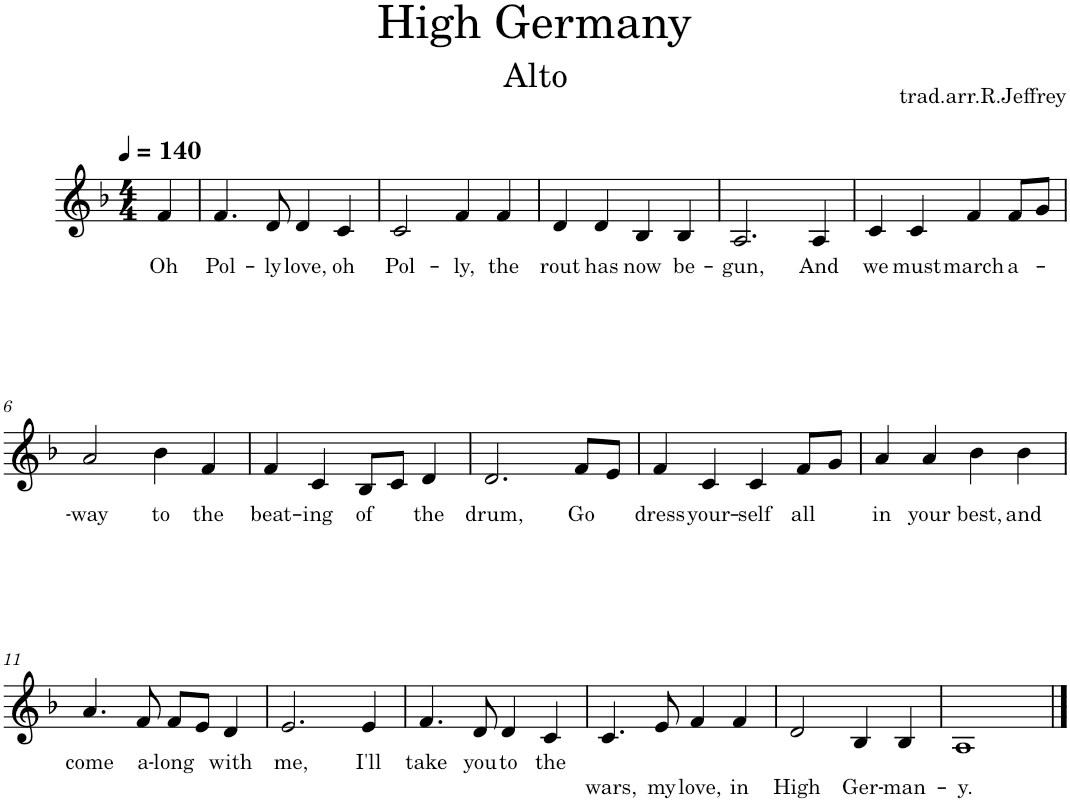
**kern	**text	**text
*part1	*part1	*part1
*staff1	*staff1	*staff1
*I"Piano	*	*
*I'Pno.	*	*
*clefG2	*	*
*k[b-]	*	*
*M4/4	*	*
*MM140	*	*
=	=	=
!	!LO:LY:b	!
4f/	Oh	.
=1	=1	=1
!	!LO:LY:b	!
4.f/	Pol-	.
!	!LO:LY:b	!
8d/	-ly	.
!	!LO:LY:b	!
4d/	love,	.
!	!LO:LY:b	!
4c/	oh	.
=2	=2	=2
!	!LO:LY:b	!
2c/	Pol-	.
!	!LO:LY:b	!
4f/	-ly,	.
!	!LO:LY:b	!
4f/	the	.
=3	=3	=3
!	!LO:LY:b	!
4d/	rout	.
!	!LO:LY:b	!
4d/	has	.
!	!LO:LY:b	!
4B-/	now	.
!	!LO:LY:b	!
4B-/	be-	.
=4	=4	=4
!	!LO:LY:b	!
2.A/	-gun,	.
!	!LO:LY:b	!
4A/	And	.
=5	=5	=5
!	!LO:LY:b	!
4c/	we	.
!	!LO:LY:b	!
4c/	must	.
!	!LO:LY:b	!
4f/	march	.
!	!LO:LY:b	!
8f/L	a-	.
8g/J	.	.
!!LO:LB:g=z
=6	=6	=6
!	!LO:LY:b	!
2a/	way	.
!	!LO:LY:b	!
4b-\	to	.
!	!LO:LY:b	!
4f/	the	.
=7	=7	=7
!	!LO:LY:b	!
4f/	beat-	.
!	!LO:LY:b	!
4c/	-ing	.
!	!LO:LY:b	!
8B-/L	of	.
8c/J	.	.
!	!LO:LY:b	!
4d/	the	.
=8	=8	=8
!	!LO:LY:b	!
2.d/	drum,	.
!	!LO:LY:b	!
8f/L	Go	.
8e/J	.	.
=9	=9	=9
!	!LO:LY:b	!
4f/	dress	.
!	!LO:LY:b	!
4c/	your-	.
!	!LO:LY:b	!
4c/	-self	.
!	!LO:LY:b	!
8f/L	all	.
8g/J	.	.
=10	=10	=10
!	!LO:LY:b	!
4a/	in	.
!	!LO:LY:b	!
4a/	your	.
!	!LO:LY:b	!
4b-\	best,	.
!	!LO:LY:b	!
4b-\	and	.
!!LO:LB:g=z
=11	=11	=11
!	!LO:LY:b	!
4.a/	come	.
!	!LO:LY:b	!
8f/	a-	.
!	!LO:LY:b	!
8f/L	-long	.
8e/J	.	.
!	!LO:LY:b	!
4d/	with	.
=12	=12	=12
!	!LO:LY:b	!
2.e/	me,	.
!	!LO:LY:b	!
4e/	I'll	.
=13	=13	=13
!	!LO:LY:b	!
4.f/	take	.
!	!LO:LY:b	!
8d/	you	.
!	!LO:LY:b	!
4d/	to	.
!	!LO:LY:b	!
4c/	the	.
=14	=14	=14
!	!	!LO:LY:b
4.c/	.	wars,
!	!	!LO:LY:b
8e/	.	my
!	!	!LO:LY:b
4f/	.	love,
!	!	!LO:LY:b
4f/	.	in
=15	=15	=15
!	!	!LO:LY:b
2d/	.	High
!	!	!LO:LY:b
4B-/	.	Ger-
!	!	!LO:LY:b
4B-/	.	-man-
=16	=16	=16
!	!	!LO:LY:b
1A	.	-y.
==	==	==
*-	*-	*-
